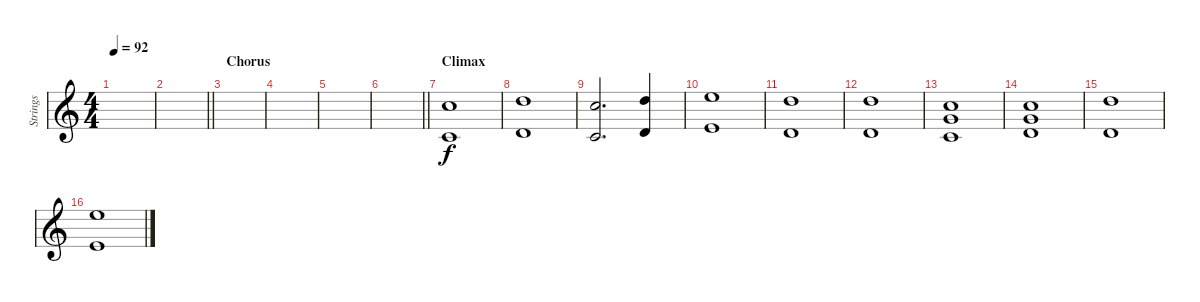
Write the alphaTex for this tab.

\track ("Strings" "Strings") {instrument stringensemble1}
\staff {score}
\tuning (E4 B3 G3 D3 A2 E2) {hide}
\ts (4 4)
\tempo 92
\clef g2
\ks c
|
\barLineRight lightlight
|
\section ("" "Chorus")
|
|
|
\barLineRight lightlight
|
\section ("" "Climax")
(8.1 5.3).1 |
(10.1 7.3).1 |
(8.1 5.3).2{d} (10.1 7.3).4 |
(12.1 9.3).1 |
(10.1 7.3).1 |
(10.1 7.3).1 |
(8.1 8.2 5.3).1 |
(8.1 8.2 7.3).1 |
(10.1 7.3).1 |
(12.1 9.3).1
